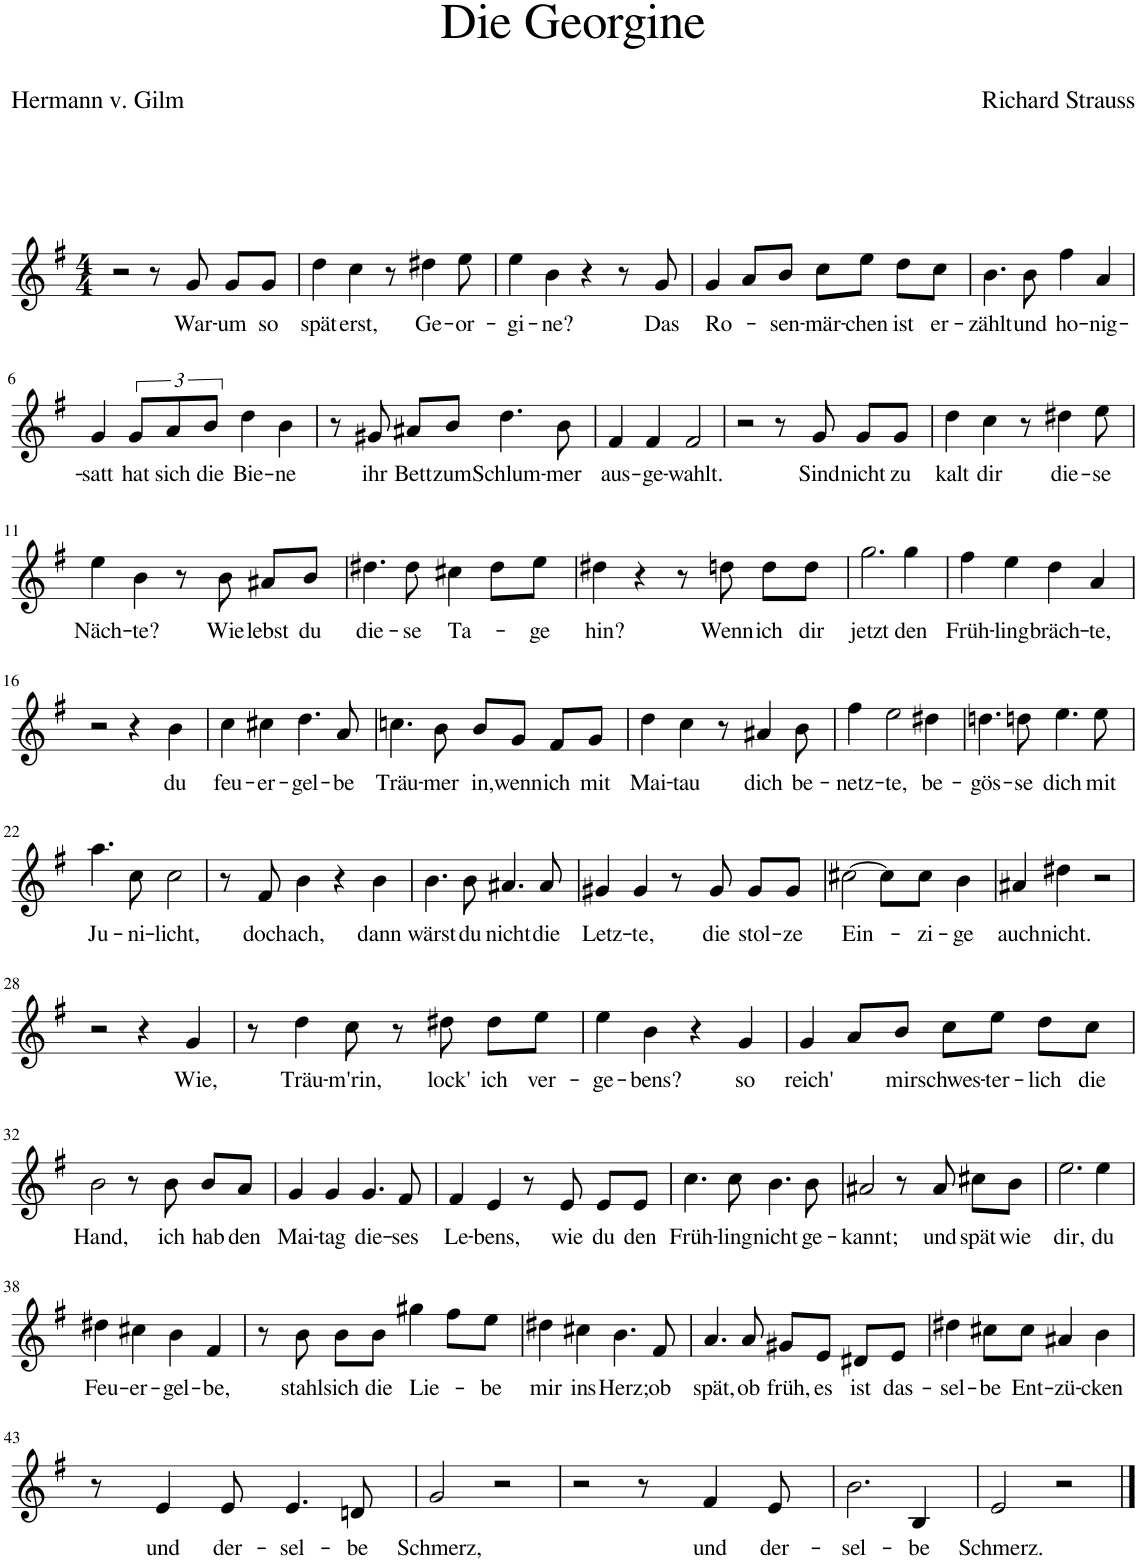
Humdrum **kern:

**kern	**text
*part1	*part1
*staff1	*staff1
*I"Piano	*
*I'Pno	*
*clefG2	*
*k[f#]	*
*M4/4	*
=1	=1
2r	.
8r	.
!	!LO:LY:b
8g/	War-
!	!LO:LY:b
8g/L	-um
!	!LO:LY:b
8g/J	so
=2	=2
!	!LO:LY:b
4dd\	spät
!	!LO:LY:b
4cc\	erst,
8r	.
!	!LO:LY:b
4dd#X\	Ge-
!	!LO:LY:b
8ee\	-or-
=3	=3
!	!LO:LY:b
4ee\	-gi-
!	!LO:LY:b
4b\	-ne?
4r	.
8r	.
!	!LO:LY:b
8g/	Das
=4	=4
!	!LO:LY:b
4g/	Ro-
8a/L	.
!	!LO:LY:b
8b/J	-sen-
!	!LO:LY:b
8cc\L	-mär-
!	!LO:LY:b
8ee\J	-chen
!	!LO:LY:b
8dd\L	ist
!	!LO:LY:b
8cc\J	er-
=5	=5
!	!LO:LY:b
4.b\	-zählt
!	!LO:LY:b
8b\	und
!	!LO:LY:b
4ff#\	ho-
!	!LO:LY:b
4a/	-nig-
!!LO:LB:g=z
=6	=6
!	!LO:LY:b
4g/	-satt
!	!LO:LY:b
12g/L	hat
!	!LO:LY:b
12a/	sich
!	!LO:LY:b
12b/J	die
!	!LO:LY:b
4dd\	Bie-
!	!LO:LY:b
4b\	-ne
=7	=7
8r	.
!	!LO:LY:b
8g#X/	ihr
!	!LO:LY:b
8a#X/L	Bett
!	!LO:LY:b
8b/J	zum
!	!LO:LY:b
4.dd\	Schlum-
!	!LO:LY:b
8b\	-mer
=8	=8
!	!LO:LY:b
4f#/	aus-
!	!LO:LY:b
4f#/	-ge-
!	!LO:LY:b
2f#/	-wahlt.
=9	=9
2r	.
8r	.
!	!LO:LY:b
8g/	Sind
!	!LO:LY:b
8g/L	nicht
!	!LO:LY:b
8g/J	zu
=10	=10
!	!LO:LY:b
4dd\	kalt
!	!LO:LY:b
4cc\	dir
8r	.
!	!LO:LY:b
4dd#X\	die-
!	!LO:LY:b
8ee\	-se
!!LO:LB:g=z
=11	=11
!	!LO:LY:b
4ee\	Näch-
!	!LO:LY:b
4b\	-te?
8r	.
!	!LO:LY:b
8b\	Wie
!	!LO:LY:b
8a#X/L	lebst
!	!LO:LY:b
8b/J	du
=12	=12
!	!LO:LY:b
4.dd#X\	die-
!	!LO:LY:b
8dd#\	-se
!	!LO:LY:b
4cc#X\	Ta-
8dd#\L	.
!	!LO:LY:b
8ee\J	-ge
=13	=13
!	!LO:LY:b
4dd#X\	hin?
4r	.
8r	.
!	!LO:LY:b
8ddn\	Wenn
!	!LO:LY:b
8dd\L	ich
!	!LO:LY:b
8dd\J	dir
=14	=14
!	!LO:LY:b
2.gg\	jetzt
!	!LO:LY:b
4gg\	den
=15	=15
!	!LO:LY:b
4ff#\	Früh-
!	!LO:LY:b
4ee\	-ling
!	!LO:LY:b
4dd\	bräch-
!	!LO:LY:b
4a/	-te,
!!LO:LB:g=z
=16	=16
2r	.
4r	.
!	!LO:LY:b
4b\	du
=17	=17
!	!LO:LY:b
4cc\	feu-
!	!LO:LY:b
4cc#X\	-er-
!	!LO:LY:b
4.dd\	-gel-
!	!LO:LY:b
8a/	-be
=18	=18
!	!LO:LY:b
4.ccn\	Träu-
!	!LO:LY:b
8b\	-mer
!	!LO:LY:b
8b/L	in,
!	!LO:LY:b
8g/J	wenn
!	!LO:LY:b
8f#/L	ich
!	!LO:LY:b
8g/J	mit
=19	=19
!	!LO:LY:b
4dd\	Mai-
!	!LO:LY:b
4cc\	-tau
8r	.
!	!LO:LY:b
4a#X/	dich
!	!LO:LY:b
8b\	be-
=20	=20
!	!LO:LY:b
4ff#\	-netz-
!	!LO:LY:b
2ee\	-te,
!	!LO:LY:b
4dd#X\	be-
=21	=21
!	!LO:LY:b
4.ddn\	-gös-
!	!LO:LY:b
8ddn\	-se
!	!LO:LY:b
4.ee\	dich
!	!LO:LY:b
8ee\	mit
!!LO:LB:g=z
=22	=22
!	!LO:LY:b
4.aa\	Ju-
!	!LO:LY:b
8cc\	-ni-
!	!LO:LY:b
2cc\	-licht,
=23	=23
8r	.
!	!LO:LY:b
8f#/	doch
!	!LO:LY:b
4b\	ach,
4r	.
!	!LO:LY:b
4b\	dann
=24	=24
!	!LO:LY:b
4.b\	wärst
!	!LO:LY:b
8b\	du
!	!LO:LY:b
4.a#X/	nicht
!	!LO:LY:b
8a#/	die
=25	=25
!	!LO:LY:b
4g#X/	Letz-
!	!LO:LY:b
4g#/	-te,
8r	.
!	!LO:LY:b
8g#/	die
!	!LO:LY:b
8g#/L	stol-
!	!LO:LY:b
8g#/J	-ze
=26	=26
!	!LO:LY:b
[2cc#X\	Ein-
8cc#\L]	.
!	!LO:LY:b
8cc#\J	-zi-
!	!LO:LY:b
4b\	-ge
=27	=27
!	!LO:LY:b
4a#X/	auch
!	!LO:LY:b
4dd#X\	nicht.
2r	.
!!LO:LB:g=z
=28	=28
2r	.
4r	.
!	!LO:LY:b
4g/	Wie,
=29	=29
8r	.
!	!LO:LY:b
4dd\	Träu-
!	!LO:LY:b
8cc\	-m'rin,
8r	.
!	!LO:LY:b
8dd#X\	lock'
!	!LO:LY:b
8dd#\L	ich
!	!LO:LY:b
8ee\J	ver-
=30	=30
!	!LO:LY:b
4ee\	-ge-
!	!LO:LY:b
4b\	-bens?
4r	.
!	!LO:LY:b
4g/	so
=31	=31
!	!LO:LY:b
4g/	reich'
8a/L	.
!	!LO:LY:b
8b/J	mir
!	!LO:LY:b
8cc\L	schwes-
!	!LO:LY:b
8ee\J	-ter-
!	!LO:LY:b
8dd\L	-lich
!	!LO:LY:b
8cc\J	die
!!LO:LB:g=z
=32	=32
!	!LO:LY:b
2b\	Hand,
8r	.
!	!LO:LY:b
8b\	ich
!	!LO:LY:b
8b/L	hab
!	!LO:LY:b
8a/J	den
=33	=33
!	!LO:LY:b
4g/	Mai-
!	!LO:LY:b
4g/	-tag
!	!LO:LY:b
4.g/	die-
!	!LO:LY:b
8f#/	-ses
=34	=34
!	!LO:LY:b
4f#/	Le-
!	!LO:LY:b
4e/	-bens,
8r	.
!	!LO:LY:b
8e/	wie
!	!LO:LY:b
8e/L	du
!	!LO:LY:b
8e/J	den
=35	=35
!	!LO:LY:b
4.cc\	Früh-
!	!LO:LY:b
8cc\	-ling
!	!LO:LY:b
4.b\	nicht
!	!LO:LY:b
8b\	ge-
=36	=36
!	!LO:LY:b
2a#X/	-kannt;
8r	.
!	!LO:LY:b
8a#/	und
!	!LO:LY:b
8cc#X\L	spät
!	!LO:LY:b
8b\J	wie
=37	=37
!	!LO:LY:b
2.ee\	dir,
!	!LO:LY:b
4ee\	du
!!LO:LB:g=z
=38	=38
!	!LO:LY:b
4dd#X\	Feu-
!	!LO:LY:b
4cc#X\	-er-
!	!LO:LY:b
4b\	-gel-
!	!LO:LY:b
4f#/	-be,
=39	=39
8r	.
!	!LO:LY:b
8b\	stahl
!	!LO:LY:b
8b\L	sich
!	!LO:LY:b
8b\J	die
!	!LO:LY:b
4gg#X\	Lie-
8ff#\L	.
!	!LO:LY:b
8ee\J	-be
=40	=40
!	!LO:LY:b
4dd#X\	mir
!	!LO:LY:b
4cc#X\	ins
!	!LO:LY:b
4.b\	Herz;
!	!LO:LY:b
8f#/	ob
=41	=41
!	!LO:LY:b
4.a/	spät,
!	!LO:LY:b
8a/	ob
!	!LO:LY:b
8g#X/L	früh,
!	!LO:LY:b
8e/J	es
!	!LO:LY:b
8d#X/L	ist
!	!LO:LY:b
8e/J	das-
=42	=42
!	!LO:LY:b
4dd#X\	-sel-
!	!LO:LY:b
8cc#X\L	-be
!	!LO:LY:b
8cc#\J	Ent-
!	!LO:LY:b
4a#X/	-zü-
!	!LO:LY:b
4b\	-cken
!!LO:LB:g=z
=43	=43
8r	.
!	!LO:LY:b
4e/	und
!	!LO:LY:b
8e/	der-
!	!LO:LY:b
4.e/	-sel-
!	!LO:LY:b
8dn/	-be
=44	=44
!	!LO:LY:b
2g/	Schmerz,
2r	.
=45	=45
2r	.
8r	.
!	!LO:LY:b
4f#/	und
!	!LO:LY:b
8e/	der-
=46	=46
!	!LO:LY:b
2.b\	-sel-
!	!LO:LY:b
4B/	-be
=47	=47
!	!LO:LY:b
2e/	Schmerz.
2r	.
==	==
*-	*-
